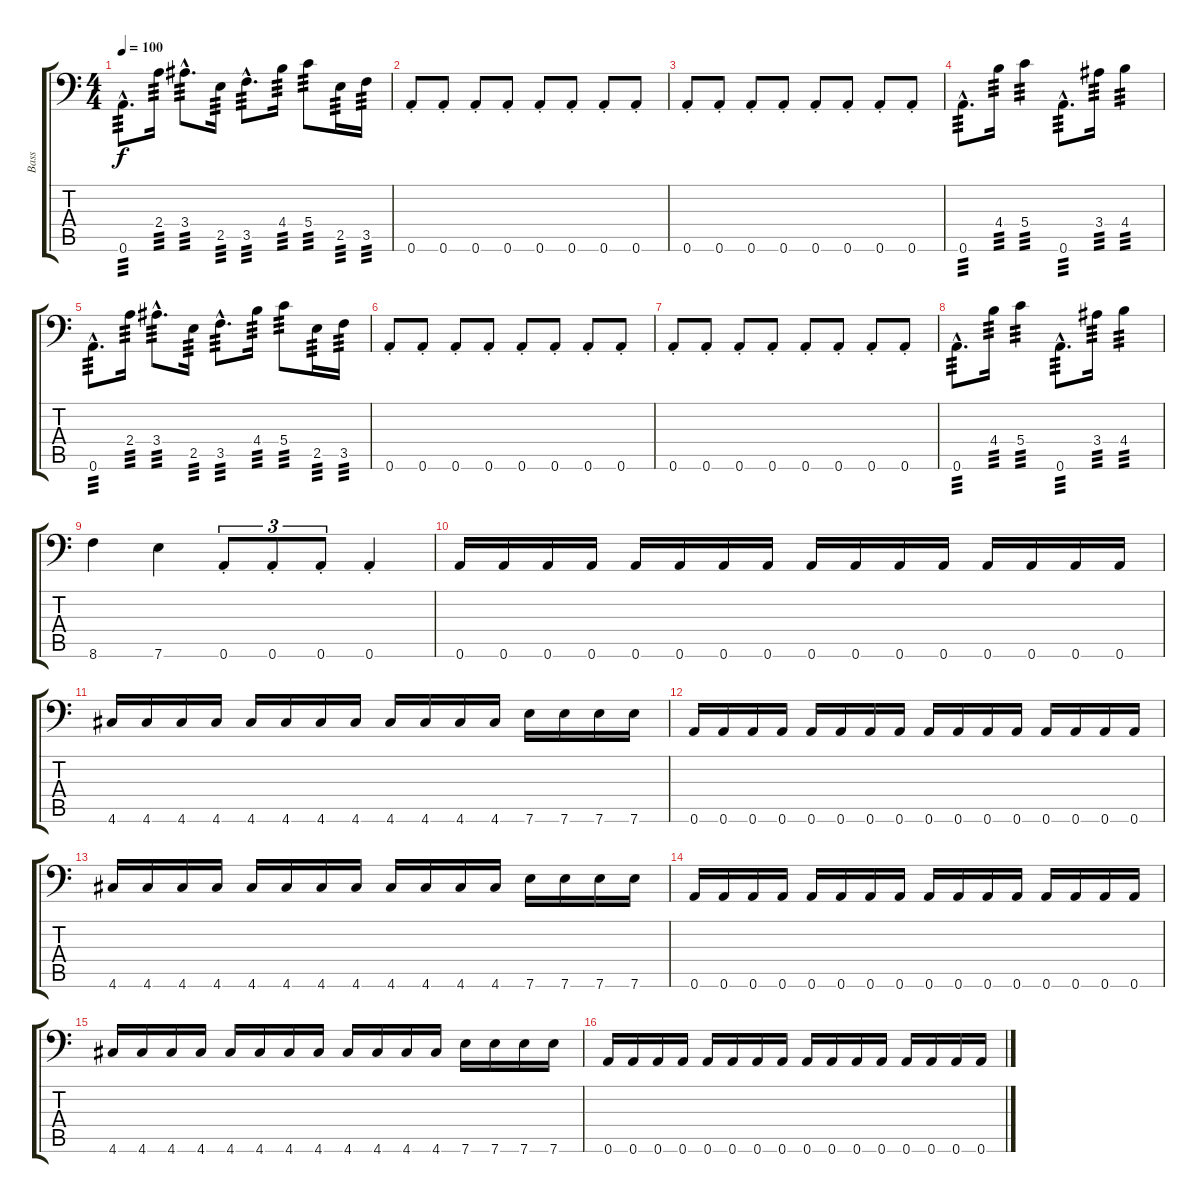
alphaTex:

\track ("Bass" "Bass") {instrument electricbassfinger}
\staff {score tabs}
\tuning (A3 E3 C3 G2 D2 A1) {hide}
\ts (4 4)
\tempo 100
\clef f4
\ks c
0.6{hac}.8{d tp 3 dy f} 2.4.16{tp 3} 3.4{hac}.8{d tp 3} 2.5.16{tp 3} 3.5{hac}.8{d tp 3} 4.4.16{tp 3} 5.4.8{tp 3} 2.5.16{tp 3} 3.5.16{tp 3} |
0.6{st}.8 0.6{st}.8 0.6{st}.8 0.6{st}.8 0.6{st}.8 0.6{st}.8 0.6{st}.8 0.6{st}.8 |
0.6{st}.8 0.6{st}.8 0.6{st}.8 0.6{st}.8 0.6{st}.8 0.6{st}.8 0.6{st}.8 0.6{st}.8 |
0.6{hac}.8{d tp 3} 4.4.16{tp 3} 5.4.4{tp 3} 0.6{hac}.8{d tp 3} 3.4.16{tp 3} 4.4.4{tp 3} |
0.6{hac}.8{d tp 3} 2.4.16{tp 3} 3.4{hac}.8{d tp 3} 2.5.16{tp 3} 3.5{hac}.8{d tp 3} 4.4.16{tp 3} 5.4.8{tp 3} 2.5.16{tp 3} 3.5.16{tp 3} |
0.6{st}.8 0.6{st}.8 0.6{st}.8 0.6{st}.8 0.6{st}.8 0.6{st}.8 0.6{st}.8 0.6{st}.8 |
0.6{st}.8 0.6{st}.8 0.6{st}.8 0.6{st}.8 0.6{st}.8 0.6{st}.8 0.6{st}.8 0.6{st}.8 |
0.6{hac}.8{d tp 3} 4.4.16{tp 3} 5.4.4{tp 3} 0.6{hac}.8{d tp 3} 3.4.16{tp 3} 4.4.4{tp 3} |
8.6.4 7.6.4 0.6{st}.8{tu (3 2)} 0.6{st}.8{tu (3 2)} 0.6{st}.8{tu (3 2)} 0.6{st}.4 |
0.6.16 0.6.16 0.6.16 0.6.16 0.6.16 0.6.16 0.6.16 0.6.16 0.6.16 0.6.16 0.6.16 0.6.16 0.6.16 0.6.16 0.6.16 0.6.16 |
4.6.16 4.6.16 4.6.16 4.6.16 4.6.16 4.6.16 4.6.16 4.6.16 4.6.16 4.6.16 4.6.16 4.6.16 7.6.16 7.6.16 7.6.16 7.6.16 |
0.6.16 0.6.16 0.6.16 0.6.16 0.6.16 0.6.16 0.6.16 0.6.16 0.6.16 0.6.16 0.6.16 0.6.16 0.6.16 0.6.16 0.6.16 0.6.16 |
4.6.16 4.6.16 4.6.16 4.6.16 4.6.16 4.6.16 4.6.16 4.6.16 4.6.16 4.6.16 4.6.16 4.6.16 7.6.16 7.6.16 7.6.16 7.6.16 |
0.6.16 0.6.16 0.6.16 0.6.16 0.6.16 0.6.16 0.6.16 0.6.16 0.6.16 0.6.16 0.6.16 0.6.16 0.6.16 0.6.16 0.6.16 0.6.16 |
4.6.16 4.6.16 4.6.16 4.6.16 4.6.16 4.6.16 4.6.16 4.6.16 4.6.16 4.6.16 4.6.16 4.6.16 7.6.16 7.6.16 7.6.16 7.6.16 |
0.6.16 0.6.16 0.6.16 0.6.16 0.6.16 0.6.16 0.6.16 0.6.16 0.6.16 0.6.16 0.6.16 0.6.16 0.6.16 0.6.16 0.6.16 0.6.16
